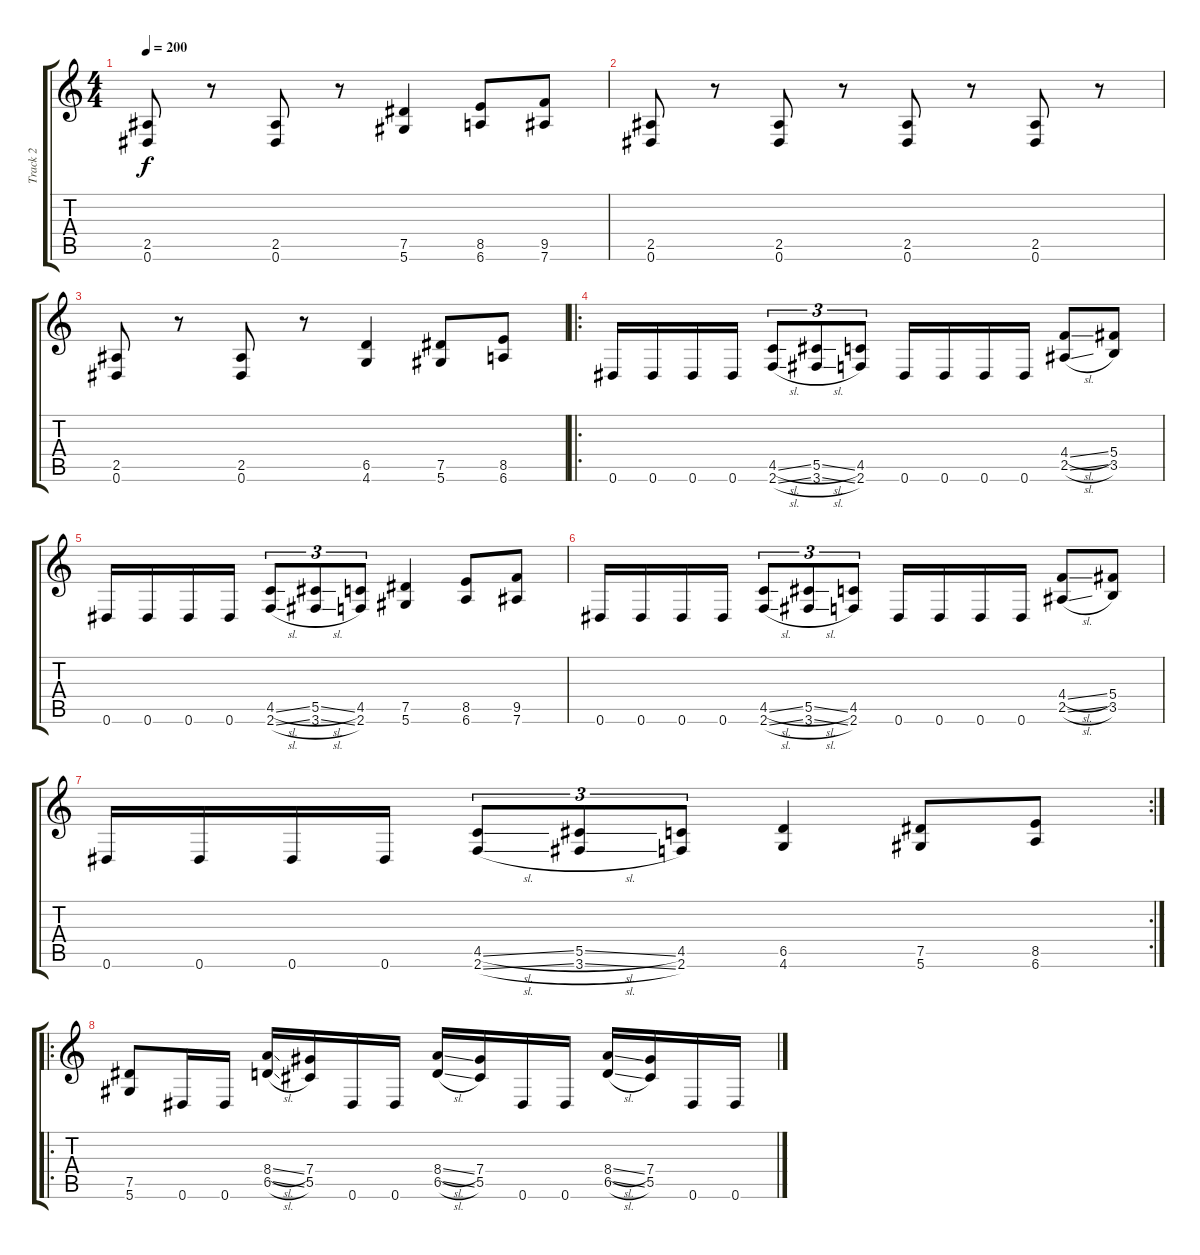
\track ("Track 2" "Track 2") {instrument distortionguitar}
\staff {score tabs}
\tuning (Eb4 Bb3 Gb3 Db3 Ab2 Eb2) {hide}
\ts (4 4)
\tempo 200
\clef g2
\ks c
(2.5 0.6).8{dy f} r.8 (2.5 0.6).8 r.8 (7.5 5.6).4 (8.5 6.6).8 (9.5 7.6).8 |
(2.5 0.6).8 r.8 (2.5 0.6).8 r.8 (2.5 0.6).8 r.8 (2.5 0.6).8 r.8 |
(2.5 0.6).8 r.8 (2.5 0.6).8 r.8 (6.5 4.6).4 (7.5 5.6).8 (8.5 6.6).8 |
\ro
0.6.16 0.6.16 0.6.16 0.6.16 (4.5{sl} 2.6{sl}).8{tu (3 2)} (5.5{sl} 3.6{sl}).8{tu (3 2)} (4.5 2.6).8{tu (3 2)} 0.6.16 0.6.16 0.6.16 0.6.16 (4.4{sl} 2.5{sl}).8 (5.4 3.5).8 |
0.6.16 0.6.16 0.6.16 0.6.16 (4.5{sl} 2.6{sl}).8{tu (3 2)} (5.5{sl} 3.6{sl}).8{tu (3 2)} (4.5 2.6).8{tu (3 2)} (7.5 5.6).4 (8.5 6.6).8 (9.5 7.6).8 |
0.6.16 0.6.16 0.6.16 0.6.16 (4.5{sl} 2.6{sl}).8{tu (3 2)} (5.5{sl} 3.6{sl}).8{tu (3 2)} (4.5 2.6).8{tu (3 2)} 0.6.16 0.6.16 0.6.16 0.6.16 (4.4{sl} 2.5{sl}).8 (5.4 3.5).8 |
\rc 2
0.6.16 0.6.16 0.6.16 0.6.16 (4.5{sl} 2.6{sl}).8{tu (3 2)} (5.5{sl} 3.6{sl}).8{tu (3 2)} (4.5 2.6).8{tu (3 2)} (6.5 4.6).4 (7.5 5.6).8 (8.5 6.6).8 |
\ro
(7.5 5.6).8 0.6.16 0.6.16 (8.4{sl} 6.5{sl}).16 (7.4 5.5).16 0.6.16 0.6.16 (8.4{sl} 6.5{sl}).16 (7.4 5.5).16 0.6.16 0.6.16 (8.4{sl} 6.5{sl}).16 (7.4 5.5).16 0.6.16 0.6.16
